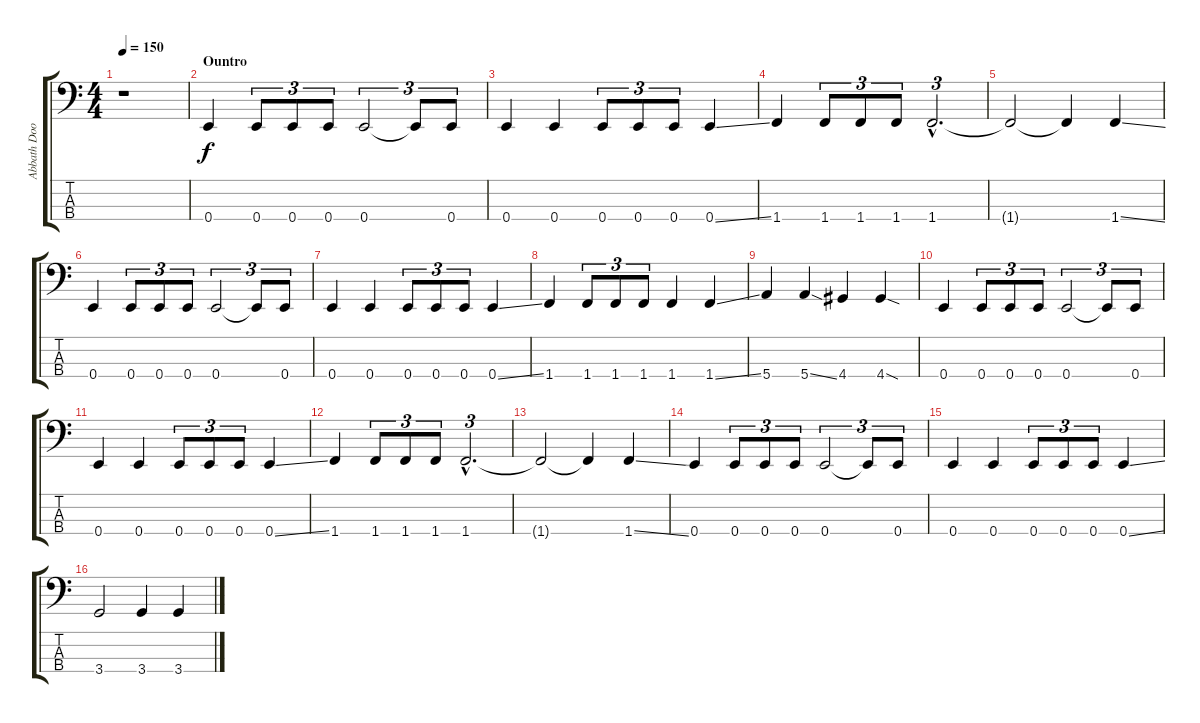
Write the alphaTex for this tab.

\track ("Abbath Doom Occulta (Bass)" "Abbath Doo") {instrument electricbasspick}
\staff {score tabs}
\tuning (G2 D2 A1 E1) {hide}
\ts (4 4)
\tempo 150
\clef f4
\ks c
r.1{dy f} |
\section ("" "Ountro")
0.4.4{volume 14} 0.4.8{tu (3 2)} 0.4.8{tu (3 2)} 0.4.8{tu (3 2)} 0.4.2{tu (3 2)} 0.4{t}.8{tu (3 2)} 0.4.8{tu (3 2)} |
0.4.4 0.4.4 0.4.8{tu (3 2)} 0.4.8{tu (3 2)} 0.4.8{tu (3 2)} 0.4{ss}.4 |
1.4.4 1.4.8{tu (3 2)} 1.4.8{tu (3 2)} 1.4.8{tu (3 2)} 1.4{hac}.2{d tu (3 2)} |
1.4{t}.2 1.4{t}.4 1.4{ss}.4 |
0.4.4 0.4.8{tu (3 2)} 0.4.8{tu (3 2)} 0.4.8{tu (3 2)} 0.4.2{tu (3 2)} 0.4{t}.8{tu (3 2)} 0.4.8{tu (3 2)} |
0.4.4 0.4.4 0.4.8{tu (3 2)} 0.4.8{tu (3 2)} 0.4.8{tu (3 2)} 0.4{ss}.4 |
1.4.4 1.4.8{tu (3 2)} 1.4.8{tu (3 2)} 1.4.8{tu (3 2)} 1.4.4 1.4{ss}.4 |
5.4.4 5.4{ss}.4 4.4.4 4.4{sod}.4 |
0.4.4 0.4.8{tu (3 2)} 0.4.8{tu (3 2)} 0.4.8{tu (3 2)} 0.4.2{tu (3 2)} 0.4{t}.8{tu (3 2)} 0.4.8{tu (3 2)} |
0.4.4 0.4.4 0.4.8{tu (3 2)} 0.4.8{tu (3 2)} 0.4.8{tu (3 2)} 0.4{ss}.4 |
1.4.4 1.4.8{tu (3 2)} 1.4.8{tu (3 2)} 1.4.8{tu (3 2)} 1.4{hac}.2{d tu (3 2)} |
1.4{t}.2 1.4{t}.4 1.4{ss}.4 |
0.4.4 0.4.8{tu (3 2)} 0.4.8{tu (3 2)} 0.4.8{tu (3 2)} 0.4.2{tu (3 2)} 0.4{t}.8{tu (3 2)} 0.4.8{tu (3 2)} |
0.4.4 0.4.4 0.4.8{tu (3 2)} 0.4.8{tu (3 2)} 0.4.8{tu (3 2)} 0.4{ss}.4 |
3.4.2 3.4.4 3.4{ss}.4
